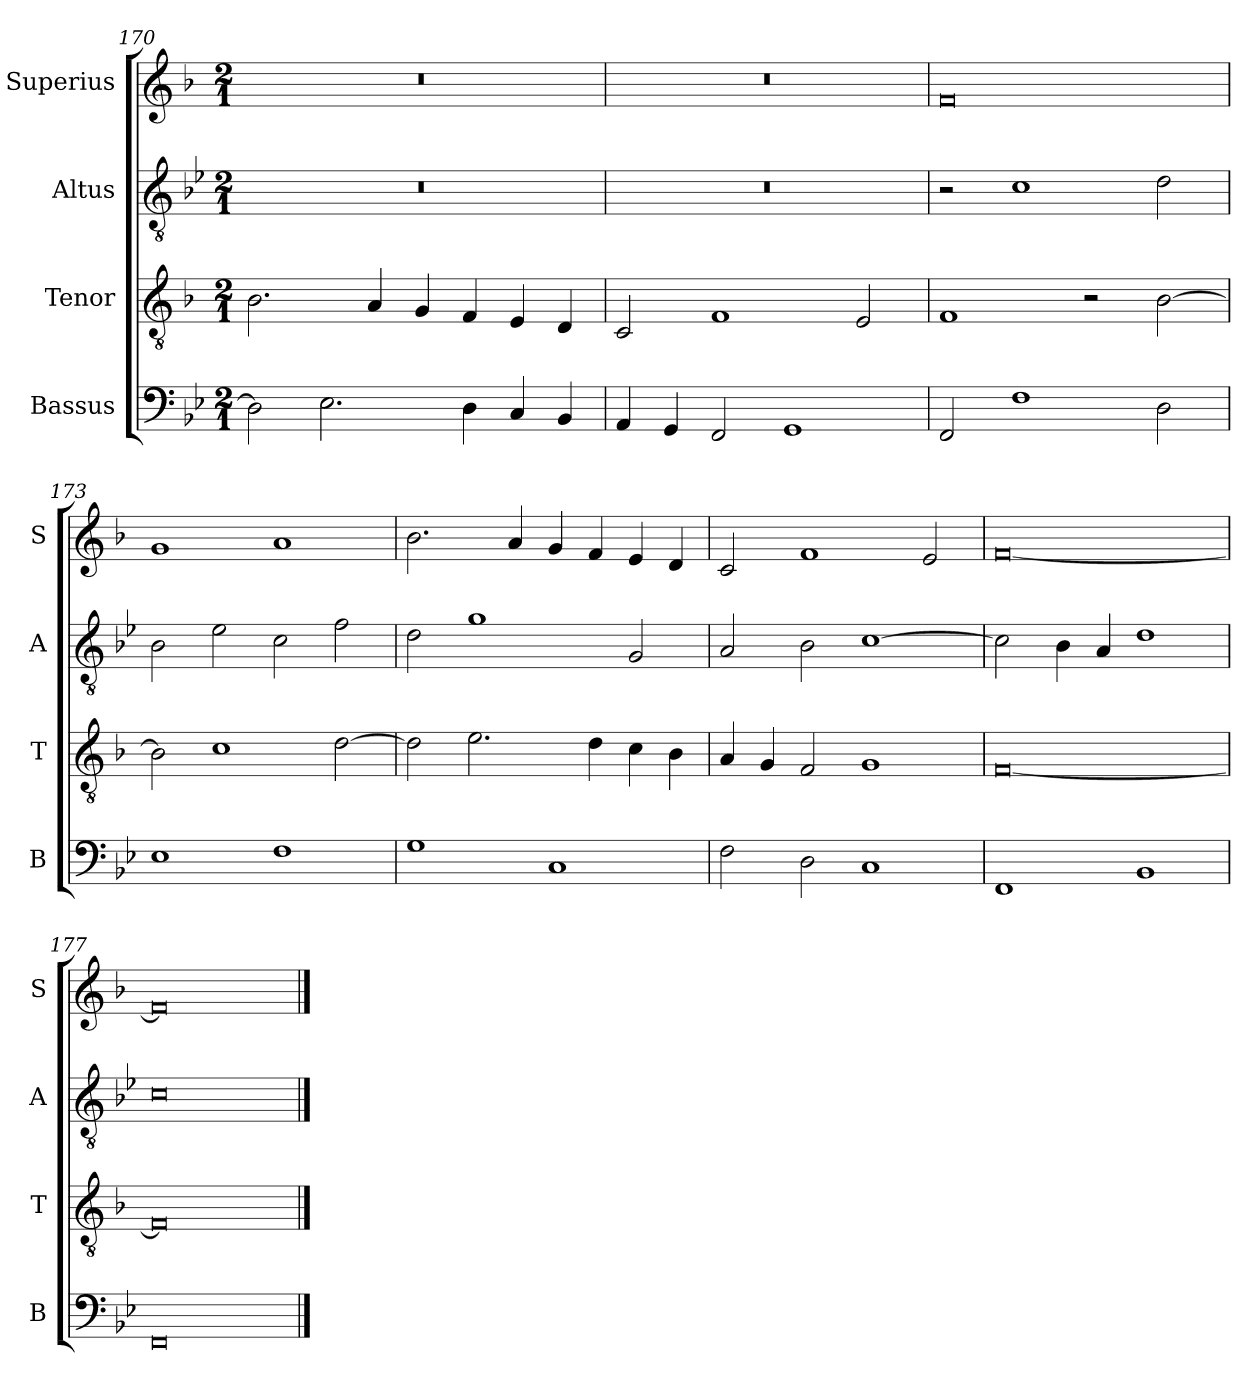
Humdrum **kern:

**kern	**kern	**kern	**kern
*part4	*part3	*part2	*part1
*staff4	*staff3	*staff2	*staff1
*I"Bassus	*I"Tenor	*I"Altus	*I"Superius
*I'B	*I'T	*I'A	*I'S
*clefF4	*clefGv2	*clefGv2	*clefG2
*k[b-e-]	*k[b-]	*k[b-e-]	*k[b-]
*M2/1	*M2/1	*M2/1	*M2/1
=170	=170	=170	=170
2D]	2.B-	0r	0r
2.E-	.	.	.
.	4A	.	.
.	4G	.	.
4D	4F	.	.
4C	4E	.	.
4BB-	4D	.	.
=171	=171	=171	=171
4AA	2C	0r	0r
4GG	.	.	.
2FF	1F	.	.
1GG	.	.	.
.	2E	.	.
=172	=172	=172	=172
2FF	1F	2r	0f
1F	.	1c	.
.	2r	.	.
2D	[2B-	2d	.
=173	=173	=173	=173
1E-	2B-]	2B-	1g
.	1c	2e-	.
1F	.	2c	1a
.	[2d	2f	.
=174	=174	=174	=174
1G	2d]	2d	2.b-
.	2.e	1g	.
.	.	.	4a
1C	.	.	4g
.	4d	.	4f
.	4c	2G	4e
.	4B-	.	4d
=175	=175	=175	=175
2F	4A	2A	2c
.	4G	.	.
2D	2F	2B-	1f
1C	1G	[1c	.
.	.	.	2e
=176	=176	=176	=176
1FF	[0F	2c]	[0f
.	.	4B-	.
.	.	4A	.
1BB-	.	1d	.
=177	=177	=177	=177
0FF	0F]	0c	0f]
==	==	==	==
*-	*-	*-	*-
